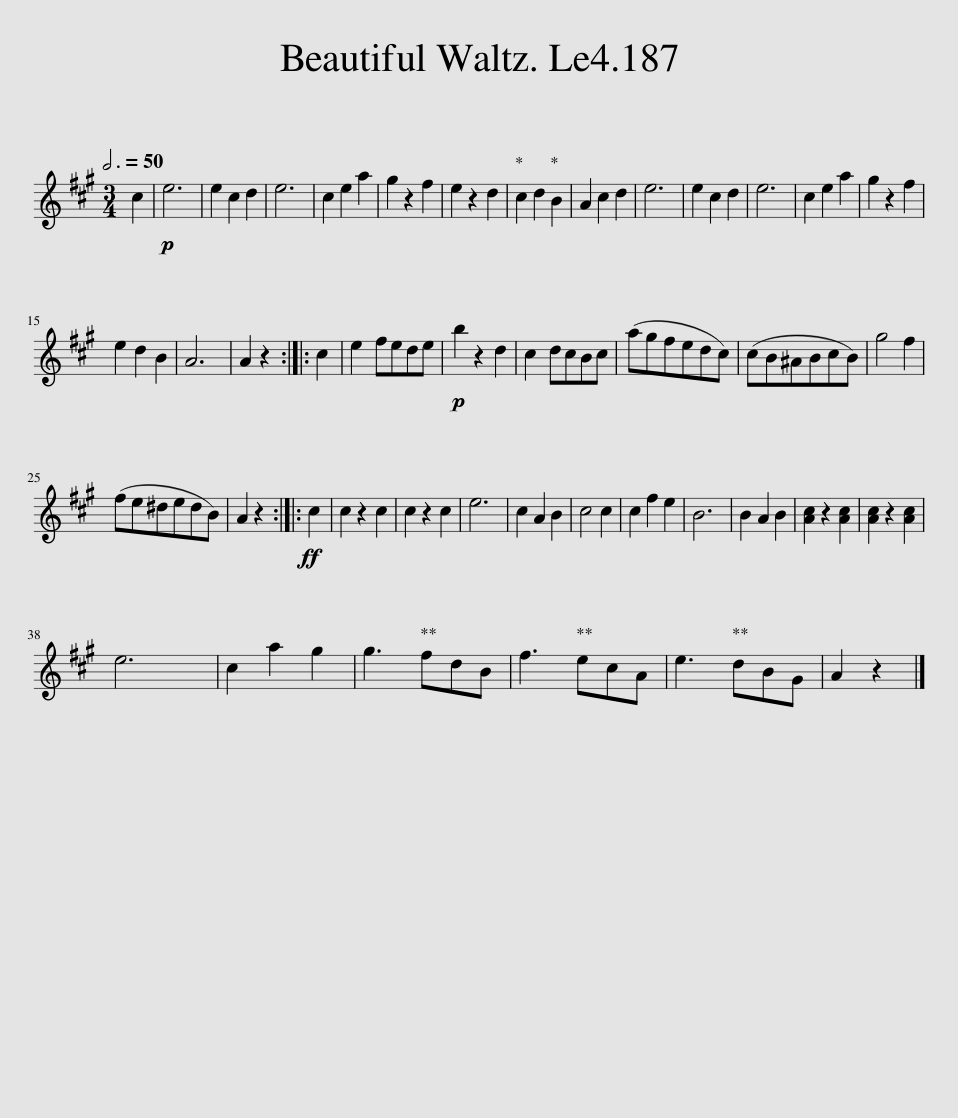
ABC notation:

X:1
L:1/8
Q:3/4=50
M:3/4
I:linebreak $
K:A
V:1 treble
V:1
 c2 |!p! e6 | e2 c2 d2 | e6 | c2 e2 a2 | %5
 g2 z2 f2 | e2 z2 d2 | c2 d2 B2 | A2 c2 d2 | e6 | %10
 e2 c2 d2 | e6 | c2 e2 a2 | g2 z2 f2 |$ e2 d2 B2 | %15
 A6 | A2 z2 :: c2 | e2 fede |!p! b2 z2 d2 | %20
 c2 dcBc | (agfedc) | (cB^ABcB) | g4 f2 |$ (fe^dedB) | %25
 A2 z2 ::!ff! c2 | c2 z2 c2 | c2 z2 c2 | e6 | %30
 c2 A2 B2 | c4 c2 | c2 f2 e2 | B6 | B2 A2 B2 | %35
 [Ac]2 z2 [Ac]2 | [Ac]2 z2 [Ac]2 |$ e6 | c2 a2 g2 | g3 fdB | %40
 f3 ecA | e3 dBG | A2 z2 |] %43
